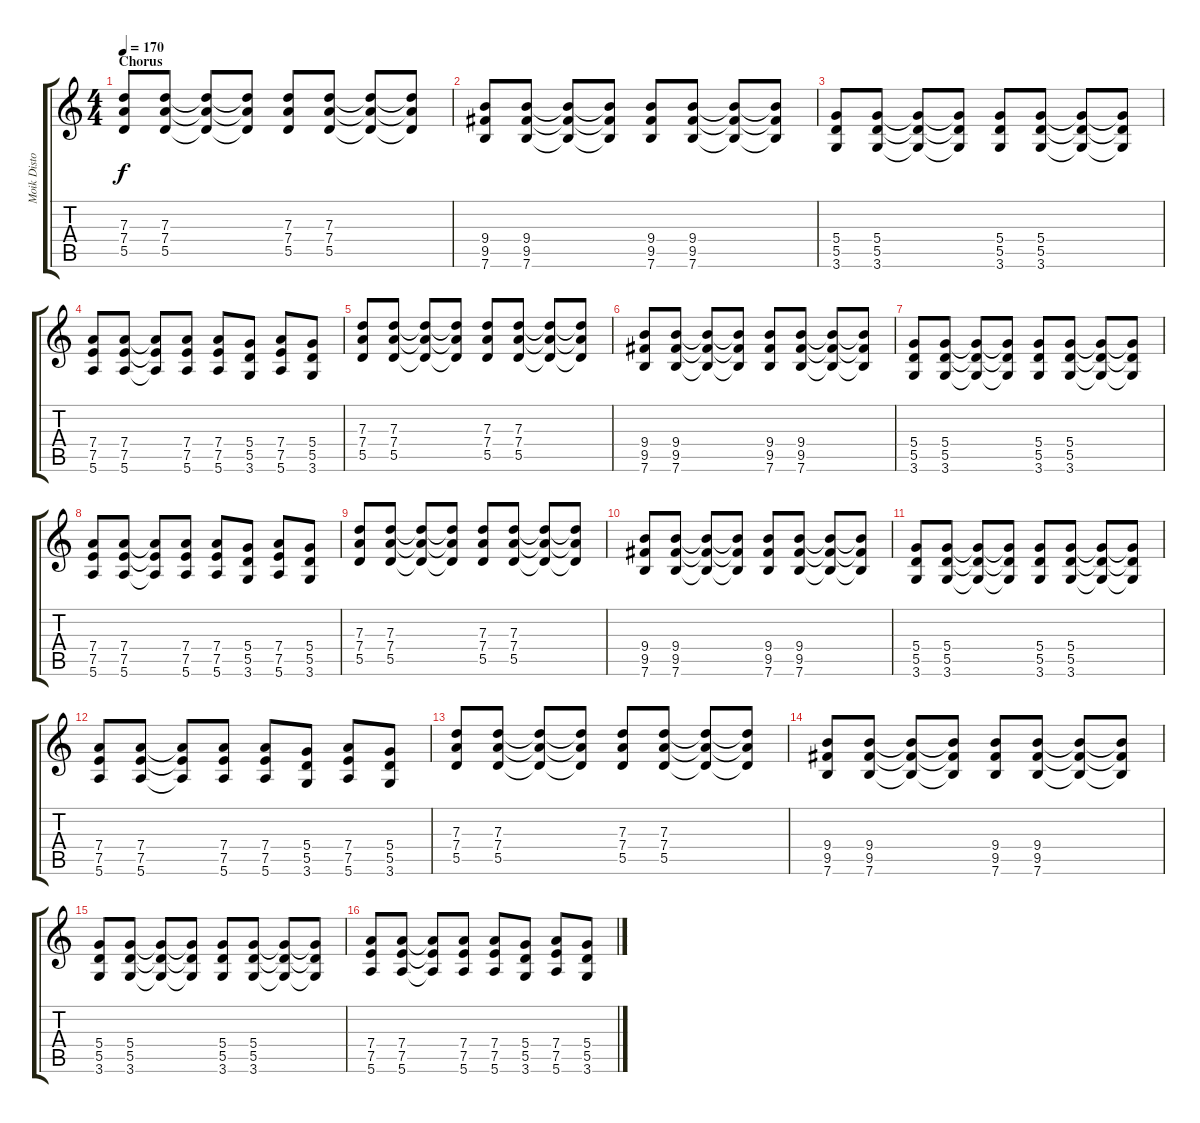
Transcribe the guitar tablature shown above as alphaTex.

\track ("Moik Distortion" "Moik Disto") {instrument overdrivenguitar}
\staff {score tabs}
\tuning (E4 B3 G3 D3 A2 E2) {hide}
\ts (4 4)
\section ("" "Chorus")
\tempo 170
\clef g2
\ks c
(7.3 7.4 5.5).8{dy f} (7.3 7.4 5.5).8 (7.3{t} 7.4{t} 5.5{t}).8 (7.3{t} 7.4{t} 5.5{t}).8 (7.3 7.4 5.5).8 (7.3 7.4 5.5).8 (7.3{t} 7.4{t} 5.5{t}).8 (7.3{t} 7.4{t} 5.5{t}).8 |
(9.4 9.5 7.6).8 (9.4 9.5 7.6).8 (9.4{t} 9.5{t} 7.6{t}).8 (9.4{t} 9.5{t} 7.6{t}).8 (9.4 9.5 7.6).8 (9.4 9.5 7.6).8 (9.4{t} 9.5{t} 7.6{t}).8 (9.4{t} 9.5{t} 7.6{t}).8 |
(5.4 5.5 3.6).8 (5.4 5.5 3.6).8 (5.4{t} 5.5{t} 3.6{t}).8 (5.4{t} 5.5{t} 3.6{t}).8 (5.4 5.5 3.6).8 (5.4 5.5 3.6).8 (5.4{t} 5.5{t} 3.6{t}).8 (5.4{t} 5.5{t} 3.6{t}).8 |
(7.4 7.5 5.6).8 (7.4 7.5 5.6).8 (7.4{t} 7.5{t} 5.6{t}).8 (7.4 7.5 5.6).8 (7.4 7.5 5.6).8 (5.4 5.5 3.6).8 (7.4 7.5 5.6).8 (5.4 5.5 3.6).8 |
(7.3 7.4 5.5).8 (7.3 7.4 5.5).8 (7.3{t} 7.4{t} 5.5{t}).8 (7.3{t} 7.4{t} 5.5{t}).8 (7.3 7.4 5.5).8 (7.3 7.4 5.5).8 (7.3{t} 7.4{t} 5.5{t}).8 (7.3{t} 7.4{t} 5.5{t}).8 |
(9.4 9.5 7.6).8 (9.4 9.5 7.6).8 (9.4{t} 9.5{t} 7.6{t}).8 (9.4{t} 9.5{t} 7.6{t}).8 (9.4 9.5 7.6).8 (9.4 9.5 7.6).8 (9.4{t} 9.5{t} 7.6{t}).8 (9.4{t} 9.5{t} 7.6{t}).8 |
(5.4 5.5 3.6).8 (5.4 5.5 3.6).8 (5.4{t} 5.5{t} 3.6{t}).8 (5.4{t} 5.5{t} 3.6{t}).8 (5.4 5.5 3.6).8 (5.4 5.5 3.6).8 (5.4{t} 5.5{t} 3.6{t}).8 (5.4{t} 5.5{t} 3.6{t}).8 |
(7.4 7.5 5.6).8 (7.4 7.5 5.6).8 (7.4{t} 7.5{t} 5.6{t}).8 (7.4 7.5 5.6).8 (7.4 7.5 5.6).8 (5.4 5.5 3.6).8 (7.4 7.5 5.6).8 (5.4 5.5 3.6).8 |
(7.3 7.4 5.5).8 (7.3 7.4 5.5).8 (7.3{t} 7.4{t} 5.5{t}).8 (7.3{t} 7.4{t} 5.5{t}).8 (7.3 7.4 5.5).8 (7.3 7.4 5.5).8 (7.3{t} 7.4{t} 5.5{t}).8 (7.3{t} 7.4{t} 5.5{t}).8 |
(9.4 9.5 7.6).8 (9.4 9.5 7.6).8 (9.4{t} 9.5{t} 7.6{t}).8 (9.4{t} 9.5{t} 7.6{t}).8 (9.4 9.5 7.6).8 (9.4 9.5 7.6).8 (9.4{t} 9.5{t} 7.6{t}).8 (9.4{t} 9.5{t} 7.6{t}).8 |
(5.4 5.5 3.6).8 (5.4 5.5 3.6).8 (5.4{t} 5.5{t} 3.6{t}).8 (5.4{t} 5.5{t} 3.6{t}).8 (5.4 5.5 3.6).8 (5.4 5.5 3.6).8 (5.4{t} 5.5{t} 3.6{t}).8 (5.4{t} 5.5{t} 3.6{t}).8 |
(7.4 7.5 5.6).8 (7.4 7.5 5.6).8 (7.4{t} 7.5{t} 5.6{t}).8 (7.4 7.5 5.6).8 (7.4 7.5 5.6).8 (5.4 5.5 3.6).8 (7.4 7.5 5.6).8 (5.4 5.5 3.6).8 |
(7.3 7.4 5.5).8 (7.3 7.4 5.5).8 (7.3{t} 7.4{t} 5.5{t}).8 (7.3{t} 7.4{t} 5.5{t}).8 (7.3 7.4 5.5).8 (7.3 7.4 5.5).8 (7.3{t} 7.4{t} 5.5{t}).8 (7.3{t} 7.4{t} 5.5{t}).8 |
(9.4 9.5 7.6).8 (9.4 9.5 7.6).8 (9.4{t} 9.5{t} 7.6{t}).8 (9.4{t} 9.5{t} 7.6{t}).8 (9.4 9.5 7.6).8 (9.4 9.5 7.6).8 (9.4{t} 9.5{t} 7.6{t}).8 (9.4{t} 9.5{t} 7.6{t}).8 |
(5.4 5.5 3.6).8 (5.4 5.5 3.6).8 (5.4{t} 5.5{t} 3.6{t}).8 (5.4{t} 5.5{t} 3.6{t}).8 (5.4 5.5 3.6).8 (5.4 5.5 3.6).8 (5.4{t} 5.5{t} 3.6{t}).8 (5.4{t} 5.5{t} 3.6{t}).8 |
(7.4 7.5 5.6).8 (7.4 7.5 5.6).8 (7.4{t} 7.5{t} 5.6{t}).8 (7.4 7.5 5.6).8 (7.4 7.5 5.6).8 (5.4 5.5 3.6).8 (7.4 7.5 5.6).8 (5.4 5.5 3.6).8
